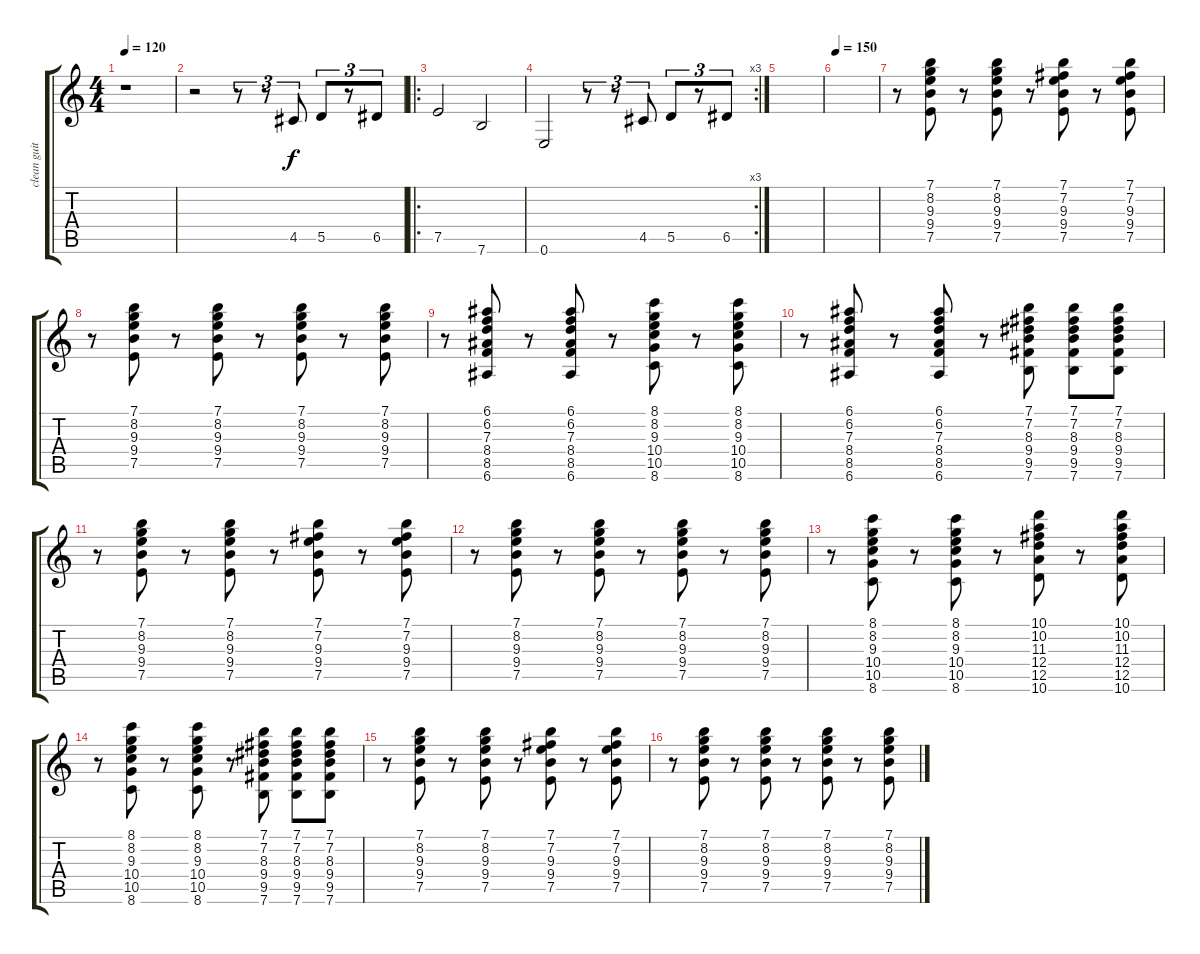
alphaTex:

\track ("clean guitar" "clean guit") {instrument electricguitarmuted}
\staff {score tabs}
\tuning (E4 B3 G3 D3 A2 E2) {hide}
\ts (4 4)
\tempo 120
\clef g2
\ks c
r.1{dy f instrument electricguitarmuted} |
r.2 r.8{tu (3 2)} r.8{tu (3 2)} 4.5.8{tu (3 2)} 5.5.8{tu (3 2)} r.8{tu (3 2)} 6.5.8{tu (3 2)} |
\ro
7.5.2 7.6.2 |
\rc 3
0.6.2 r.8{tu (3 2)} r.8{tu (3 2)} 4.5.8{tu (3 2)} 5.5.8{tu (3 2)} r.8{tu (3 2)} 6.5.8{tu (3 2)} |
|
\tempo 150
|
r.8 (7.1 8.2 9.3 9.4 7.5).8 r.8 (7.1 8.2 9.3 9.4 7.5).8 r.8 (7.1 7.2 9.3 9.4 7.5).8 r.8 (7.1 7.2 9.3 9.4 7.5).8 |
r.8 (7.1 8.2 9.3 9.4 7.5).8 r.8 (7.1 8.2 9.3 9.4 7.5).8 r.8 (7.1 8.2 9.3 9.4 7.5).8 r.8 (7.1 8.2 9.3 9.4 7.5).8 |
r.8 (6.1 6.2 7.3 8.4 8.5 6.6).8 r.8 (6.1 6.2 7.3 8.4 8.5 6.6).8 r.8 (8.1 8.2 9.3 10.4 10.5 8.6).8 r.8 (8.1 8.2 9.3 10.4 10.5 8.6).8 |
r.8 (6.1 6.2 7.3 8.4 8.5 6.6).8 r.8 (6.1 6.2 7.3 8.4 8.5 6.6).8 r.8 (7.1 7.2 8.3 9.4 9.5 7.6).8 (7.1 7.2 8.3 9.4 9.5 7.6).8 (7.1 7.2 8.3 9.4 9.5 7.6).8 |
r.8 (7.1 8.2 9.3 9.4 7.5).8 r.8 (7.1 8.2 9.3 9.4 7.5).8 r.8 (7.1 7.2 9.3 9.4 7.5).8 r.8 (7.1 7.2 9.3 9.4 7.5).8 |
r.8 (7.1 8.2 9.3 9.4 7.5).8 r.8 (7.1 8.2 9.3 9.4 7.5).8 r.8 (7.1 8.2 9.3 9.4 7.5).8 r.8 (7.1 8.2 9.3 9.4 7.5).8 |
r.8 (8.1 8.2 9.3 10.4 10.5 8.6).8 r.8 (8.1 8.2 9.3 10.4 10.5 8.6).8 r.8 (10.1 10.2 11.3 12.4 12.5 10.6).8 r.8 (10.1 10.2 11.3 12.4 12.5 10.6).8 |
r.8 (8.1 8.2 9.3 10.4 10.5 8.6).8 r.8 (8.1 8.2 9.3 10.4 10.5 8.6).8 r.8 (7.1 7.2 8.3 9.4 9.5 7.6).8 (7.1 7.2 8.3 9.4 9.5 7.6).8 (7.1 7.2 8.3 9.4 9.5 7.6).8 |
r.8 (7.1 8.2 9.3 9.4 7.5).8 r.8 (7.1 8.2 9.3 9.4 7.5).8 r.8 (7.1 7.2 9.3 9.4 7.5).8 r.8 (7.1 7.2 9.3 9.4 7.5).8 |
r.8 (7.1 8.2 9.3 9.4 7.5).8 r.8 (7.1 8.2 9.3 9.4 7.5).8 r.8 (7.1 8.2 9.3 9.4 7.5).8 r.8 (7.1 8.2 9.3 9.4 7.5).8
